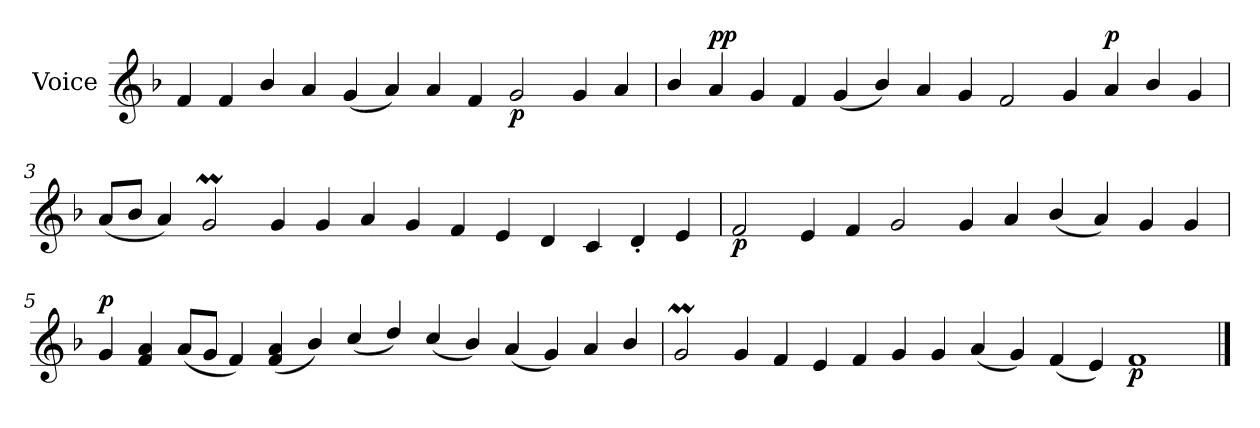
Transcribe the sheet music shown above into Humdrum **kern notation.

**kern	**dynam
*part1	*part1
*staff1	*staff1
*I"Voice	*
*I'V	*
*clefG2	*
*k[b-]	*
=1	=1
4f/	.
4f/	.
4b-/	.
4a/	.
(>4g/	.
4a/)	.
4a/	.
4f/	.
!	!LO:DY:b
2g/	p
4g/	.
4a/	.
!!LO:LB:g=z
=2	=2
4b-/	.
!	!LO:DY:a
4a/	pp
4g/	.
4f/	.
(>4g/	.
4b-/)	.
4a/	.
4g/	.
2f/	.
4g/	.
!	!LO:DY:a
4a/	p
4b-/	.
4g/	.
!!LO:LB:g=z
=3	=3
(>8a/L	.
8b-/J	.
4a/)	.
2gM/	.
4g/	.
4g/	.
4a/	.
4g/	.
4f/	.
4e/	.
4d/	.
4c/	.
4d'/	.
4e/	.
!!LO:LB:g=z
=4	=4
!	!LO:DY:b
2f/	p
4e/	.
4f/	.
2g/	.
4g/	.
4a/	.
(>4b-/	.
4a/)	.
4g/	.
4g/	.
!!LO:LB:g=z
=5	=5
!	!LO:DY:a
4g/	p
4f/ 4a/	.
(>8a/L	.
8g/J	.
4f/)	.
(>4f/ 4a/	.
4b-/)	.
(>4cc/	.
4dd/)	.
(>4cc/	.
4b-/)	.
(>4a/	.
4g/)	.
4a/	.
4b-/	.
!!LO:LB:g=z
=6	=6
2gM/	.
4g/	.
4f/	.
4e/	.
4f/	.
4g/	.
4g/	.
(>4a/	.
4g/)	.
(>4f/	.
4e/)	.
!	!LO:DY:b
1f	p
==	==
*-	*-
